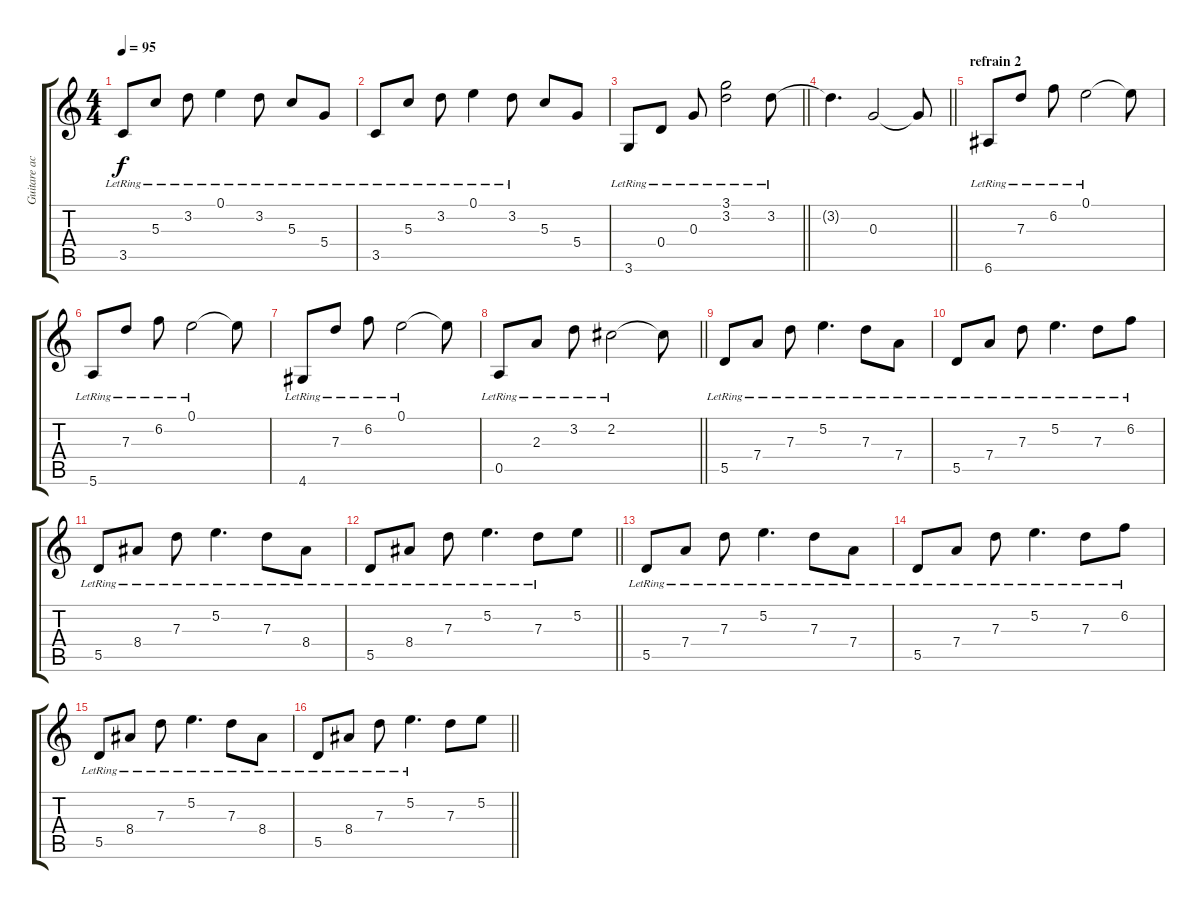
\track ("Guitare acoustique" "Guitare ac") {instrument acousticguitarsteel}
\staff {score tabs}
\tuning (E4 B3 G3 D3 A2 E2) {hide}
\ts (4 4)
\tempo 95
\clef g2
\ks c
3.5{lr}.8{dy f} 5.3{lr}.8 3.2{lr}.8 0.1{lr}.4 3.2{lr}.8 5.3{lr}.8 5.4{lr}.8 |
3.5{lr}.8 5.3{lr}.8 3.2{lr}.8 0.1{lr}.4 3.2{lr}.8 5.3.8 5.4.8 |
\barLineRight lightlight
3.6{lr}.8 0.4{lr}.8 0.3{lr}.8 (3.1{lr} 3.2{lr}).2 3.2{lr}.8 |
\barLineRight lightlight
3.2{t}.4{d} 0.3.2 0.3{t}.8 |
\section ("" "refrain 2")
6.6{lr}.8 7.3{lr}.8 6.2{lr}.8 0.1{lr}.2 0.1{t}.8 |
5.6{lr}.8 7.3{lr}.8 6.2{lr}.8 0.1{lr}.2 0.1{t}.8 |
4.6{lr}.8 7.3{lr}.8 6.2{lr}.8 0.1{lr}.2 0.1{t}.8 |
\barLineRight lightlight
0.5{lr}.8 2.3{lr}.8 3.2{lr}.8 2.2{lr}.2 2.2{t}.8 |
5.5{lr}.8 7.4{lr}.8 7.3{lr}.8 5.2{lr}.4{d} 7.3{lr}.8 7.4{lr}.8 |
5.5{lr}.8 7.4{lr}.8 7.3{lr}.8 5.2{lr}.4{d} 7.3{lr}.8 6.2{lr}.8 |
5.5{lr}.8 8.4{lr}.8 7.3{lr}.8 5.2{lr}.4{d} 7.3{lr}.8 8.4{lr}.8 |
\barLineRight lightlight
5.5{lr}.8 8.4{lr}.8 7.3{lr}.8 5.2{lr}.4{d} 7.3{lr}.8 5.2.8 |
5.5{lr}.8 7.4{lr}.8 7.3{lr}.8 5.2{lr}.4{d} 7.3{lr}.8 7.4{lr}.8 |
5.5{lr}.8 7.4{lr}.8 7.3{lr}.8 5.2{lr}.4{d} 7.3{lr}.8 6.2{lr}.8 |
5.5{lr}.8 8.4{lr}.8 7.3{lr}.8 5.2{lr}.4{d} 7.3{lr}.8 8.4{lr}.8 |
\barLineRight lightlight
5.5{lr}.8 8.4{lr}.8 7.3{lr}.8 5.2{lr}.4{d} 7.3.8 5.2.8
